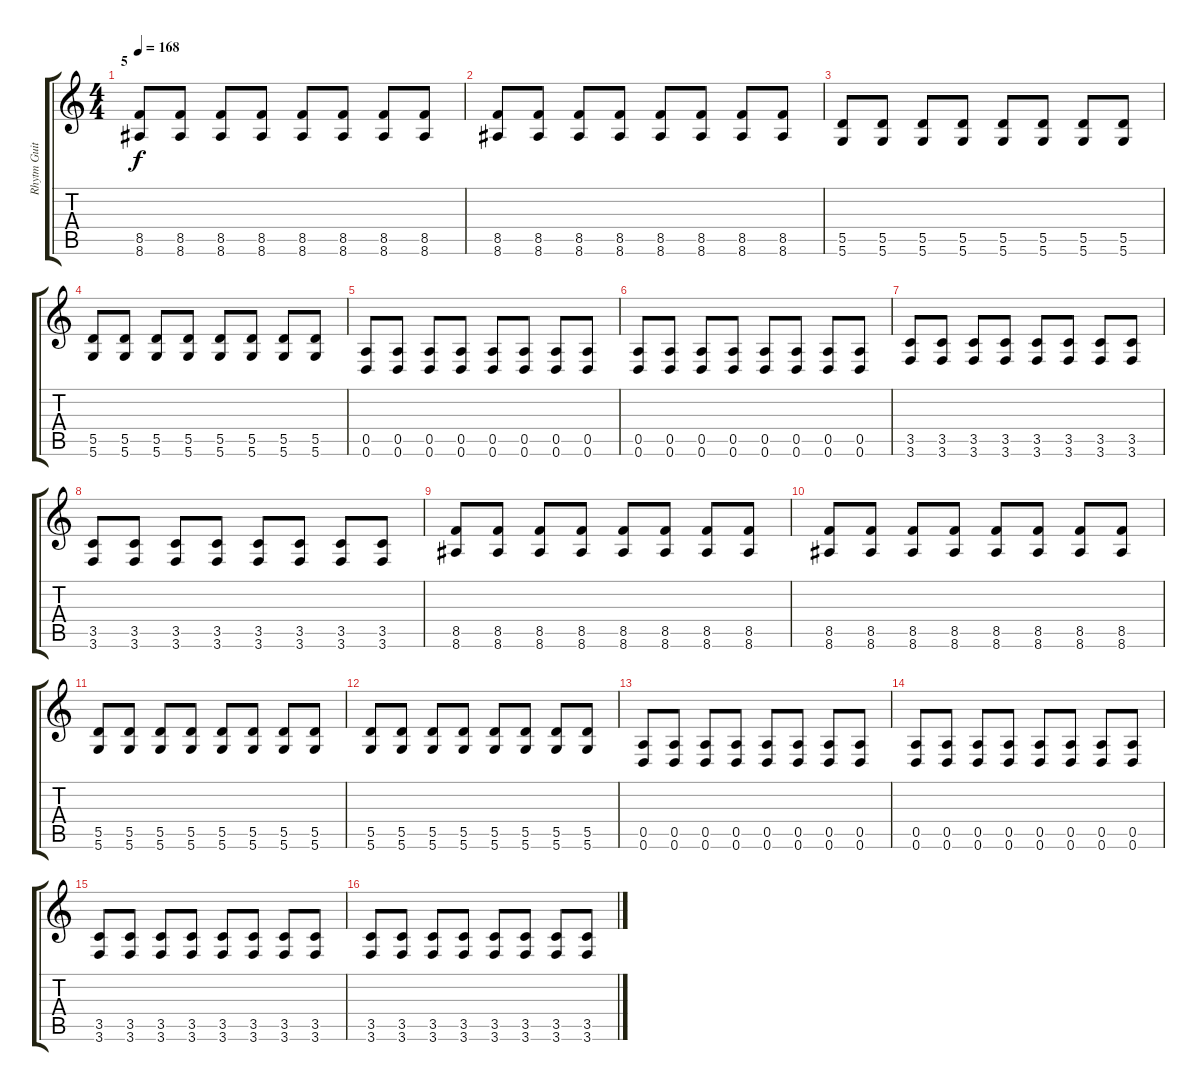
\track ("Rhytm Guitar" "Rhytm Guit") {instrument distortionguitar}
\staff {score tabs}
\tuning (E4 B3 G3 D3 A2 D2) {hide}
\ts (4 4)
\section ("" "5")
\tempo 168
\clef g2
\ks c
(8.5 8.6).8{dy f} (8.5 8.6).8 (8.5 8.6).8 (8.5 8.6).8 (8.5 8.6).8 (8.5 8.6).8 (8.5 8.6).8 (8.5 8.6).8 |
(8.5 8.6).8 (8.5 8.6).8 (8.5 8.6).8 (8.5 8.6).8 (8.5 8.6).8 (8.5 8.6).8 (8.5 8.6).8 (8.5 8.6).8 |
(5.5 5.6).8 (5.5 5.6).8 (5.5 5.6).8 (5.5 5.6).8 (5.5 5.6).8 (5.5 5.6).8 (5.5 5.6).8 (5.5 5.6).8 |
(5.5 5.6).8 (5.5 5.6).8 (5.5 5.6).8 (5.5 5.6).8 (5.5 5.6).8 (5.5 5.6).8 (5.5 5.6).8 (5.5 5.6).8 |
(0.5 0.6).8 (0.5 0.6).8 (0.5 0.6).8 (0.5 0.6).8 (0.5 0.6).8 (0.5 0.6).8 (0.5 0.6).8 (0.5 0.6).8 |
(0.5 0.6).8 (0.5 0.6).8 (0.5 0.6).8 (0.5 0.6).8 (0.5 0.6).8 (0.5 0.6).8 (0.5 0.6).8 (0.5 0.6).8 |
(3.5 3.6).8 (3.5 3.6).8 (3.5 3.6).8 (3.5 3.6).8 (3.5 3.6).8 (3.5 3.6).8 (3.5 3.6).8 (3.5 3.6).8 |
(3.5 3.6).8 (3.5 3.6).8 (3.5 3.6).8 (3.5 3.6).8 (3.5 3.6).8 (3.5 3.6).8 (3.5 3.6).8 (3.5 3.6).8 |
(8.5 8.6).8 (8.5 8.6).8 (8.5 8.6).8 (8.5 8.6).8 (8.5 8.6).8 (8.5 8.6).8 (8.5 8.6).8 (8.5 8.6).8 |
(8.5 8.6).8 (8.5 8.6).8 (8.5 8.6).8 (8.5 8.6).8 (8.5 8.6).8 (8.5 8.6).8 (8.5 8.6).8 (8.5 8.6).8 |
(5.5 5.6).8 (5.5 5.6).8 (5.5 5.6).8 (5.5 5.6).8 (5.5 5.6).8 (5.5 5.6).8 (5.5 5.6).8 (5.5 5.6).8 |
(5.5 5.6).8 (5.5 5.6).8 (5.5 5.6).8 (5.5 5.6).8 (5.5 5.6).8 (5.5 5.6).8 (5.5 5.6).8 (5.5 5.6).8 |
(0.5 0.6).8 (0.5 0.6).8 (0.5 0.6).8 (0.5 0.6).8 (0.5 0.6).8 (0.5 0.6).8 (0.5 0.6).8 (0.5 0.6).8 |
(0.5 0.6).8 (0.5 0.6).8 (0.5 0.6).8 (0.5 0.6).8 (0.5 0.6).8 (0.5 0.6).8 (0.5 0.6).8 (0.5 0.6).8 |
(3.5 3.6).8 (3.5 3.6).8 (3.5 3.6).8 (3.5 3.6).8 (3.5 3.6).8 (3.5 3.6).8 (3.5 3.6).8 (3.5 3.6).8 |
(3.5 3.6).8 (3.5 3.6).8 (3.5 3.6).8 (3.5 3.6).8 (3.5 3.6).8 (3.5 3.6).8 (3.5 3.6).8 (3.5 3.6).8
